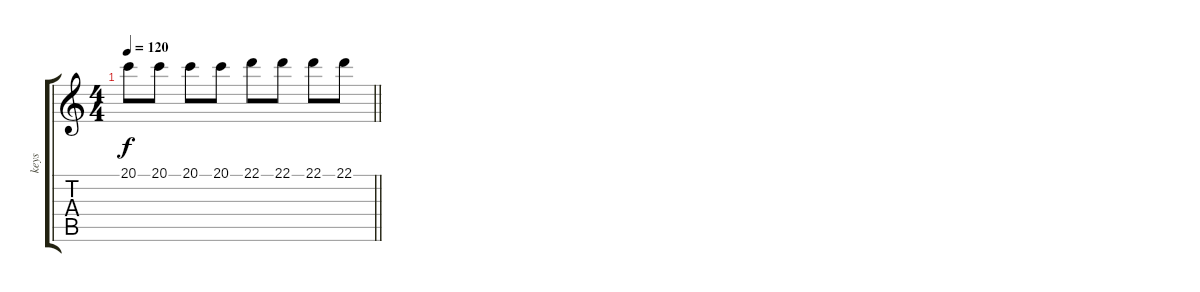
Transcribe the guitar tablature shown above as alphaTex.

\track ("keys" "keys") {instrument electricgrandpiano}
\staff {score tabs}
\tuning (E4 B3 G3 D3 A2 D2) {hide}
\ts (4 4)
\tempo 120
\clef g2
\barLineRight lightlight
\ks c
20.1.8{dy f} 20.1.8 20.1.8 20.1.8 22.1.8 22.1.8 22.1.8 22.1.8
